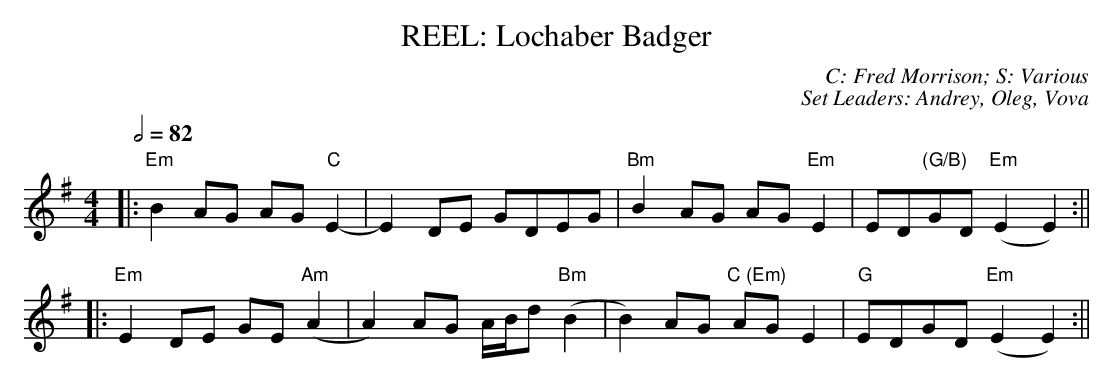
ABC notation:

X:1
T: REEL: Lochaber Badger
C: C: Fred Morrison; S: Various
C: Set Leaders: Andrey, Oleg, Vova
M: 4/4
L: 1/8
Q: 1/2=82
K: Emin
|:"Em"B2 AG AG "C"E2-|E2 DE GDEG|"Bm"B2 AG AG "Em"E2|ED"(G/B)"GD "Em"(E2 E2):||
|:"Em"E2 DE GE "Am"(A2|A2) AG A/B/d "Bm"(B2|B2) AG "C (Em)"AG E2|"G"EDGD "Em"(E2 E2):||
